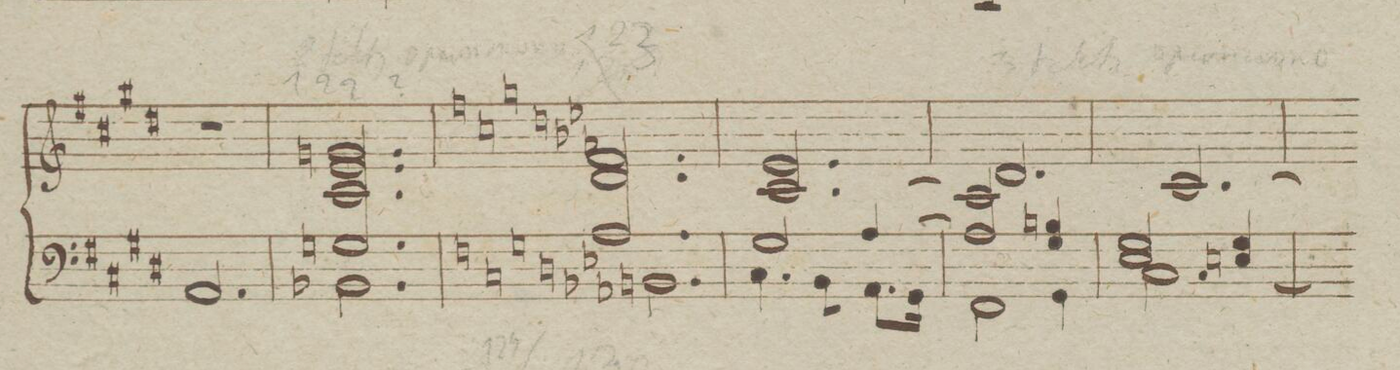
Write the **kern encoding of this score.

**kern	**dynam
*I"Organo	*
*clefF4	*
*k[bnenandnf#c#g#d#]	*
*met(c)	*
*M3/4	*
2.AA/	.
=119	=119
2.BB-X\	.
=120||	=120||
*k[fncngndnb-e-a-]	*
2.BBn\	.
=121	=121
4.C\	.
8BB-<\	.
8.AA-<\L	.
16GG<\Jk	.
=122	=122
2FF<\	.
4GG<\	.
=123	=123
[2.C<\	.
=124	=124
*-	*-
